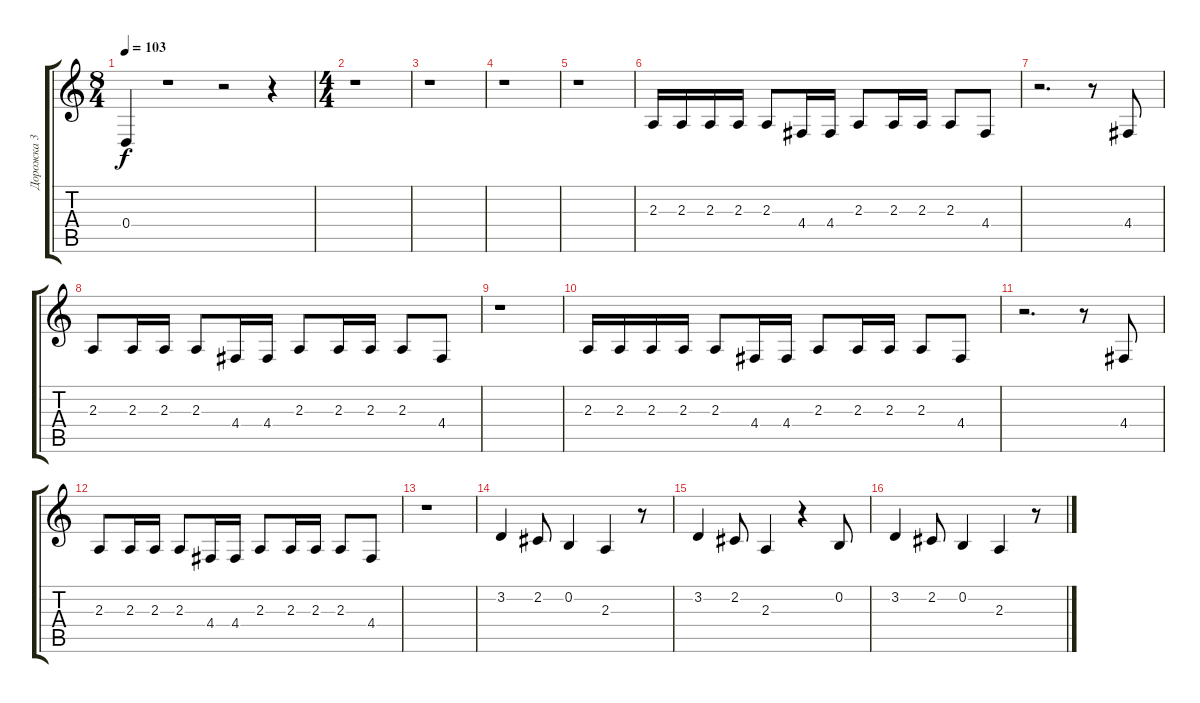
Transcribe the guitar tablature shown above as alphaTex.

\track ("Дорожка 3" "Дорожка 3") {instrument stringensemble1}
\staff {score tabs}
\tuning (E4 B3 G3 D3 A2 E2) {hide}
\ts (8 4)
\tempo 103
\clef g2
\ks c
0.4{t}.4{dy f} r.1 r.2 r.4 |
\ts (4 4)
r.1 |
r.1 |
r.1 |
r.1 |
2.3.16 2.3.16 2.3.16 2.3.16 2.3.8 4.4.16 4.4.16 2.3.8 2.3.16 2.3.16 2.3.8 4.4.8 |
r.2{d} r.8 4.4.8 |
2.3.8 2.3.16 2.3.16 2.3.8 4.4.16 4.4.16 2.3.8 2.3.16 2.3.16 2.3.8 4.4.8 |
r.1 |
2.3.16 2.3.16 2.3.16 2.3.16 2.3.8 4.4.16 4.4.16 2.3.8 2.3.16 2.3.16 2.3.8 4.4.8 |
r.2{d} r.8 4.4.8 |
2.3.8 2.3.16 2.3.16 2.3.8 4.4.16 4.4.16 2.3.8 2.3.16 2.3.16 2.3.8 4.4.8 |
r.1 |
3.2.4 2.2.8 0.2.4 2.3.4 r.8 |
3.2.4 2.2.8 2.3.4 r.4 0.2.8 |
3.2.4 2.2.8 0.2.4 2.3.4 r.8
